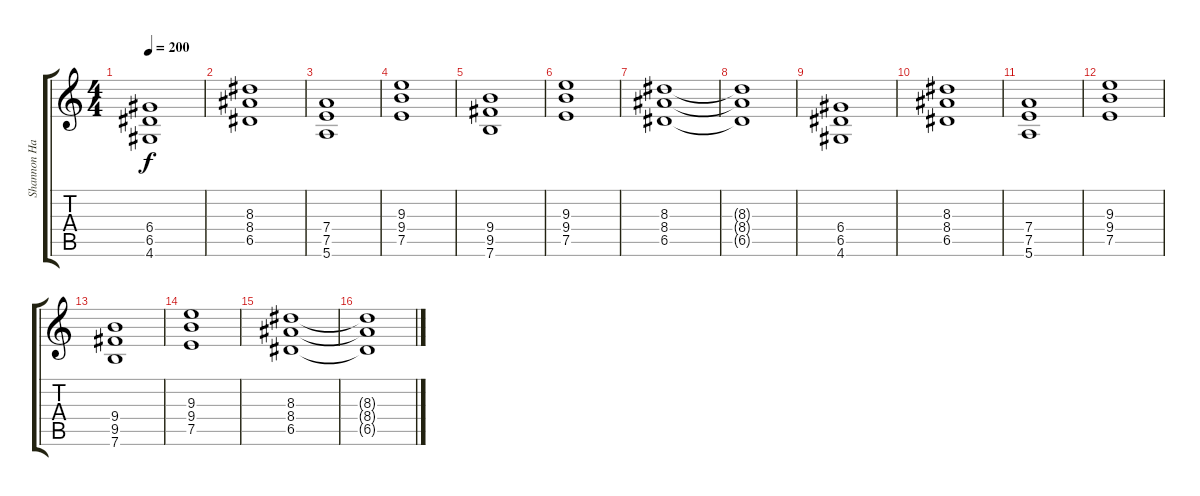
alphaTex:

\track ("Shannon Hamm" "Shannon Ha") {instrument distortionguitar}
\staff {score tabs}
\tuning (E4 B3 G3 D3 A2 E2) {hide}
\ts (4 4)
\tempo 200
\clef g2
\ks c
(6.4 6.5 4.6).1{dy f} |
(8.3 8.4 6.5).1 |
(7.4 7.5 5.6).1 |
(9.3 9.4 7.5).1 |
(9.4 9.5 7.6).1 |
(9.3 9.4 7.5).1 |
(8.3 8.4 6.5).1 |
(8.3{t} 8.4{t} 6.5{t}).1 |
(6.4 6.5 4.6).1 |
(8.3 8.4 6.5).1 |
(7.4 7.5 5.6).1 |
(9.3 9.4 7.5).1 |
(9.4 9.5 7.6).1 |
(9.3 9.4 7.5).1 |
(8.3 8.4 6.5).1 |
(8.3{t} 8.4{t} 6.5{t}).1
